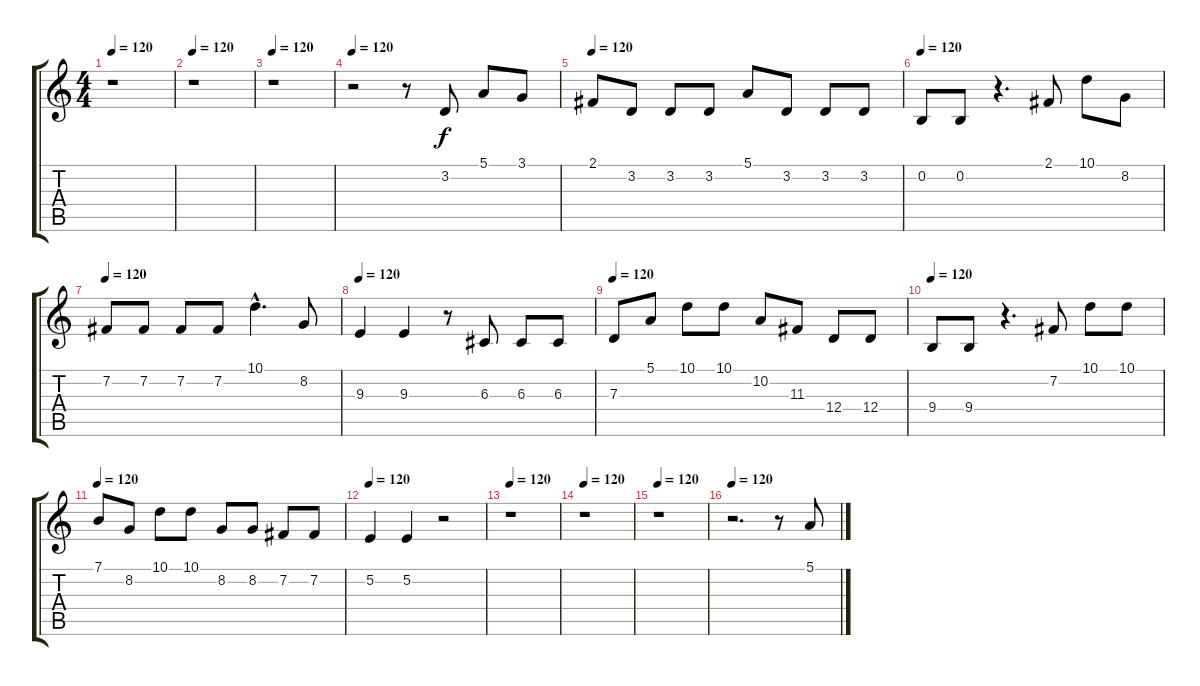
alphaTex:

\track "" {instrument lead6voice}
\staff {score tabs}
\tuning (E4 B3 G3 D3 A2 E2) {hide}
\ts (4 4)
\tempo 120
\clef g2
\ks c
r.1{dy f instrument lead6voice} |
\tempo 120
r.1 |
\tempo 120
r.1 |
\tempo 120
r.2 r.8 3.2.8 5.1.8 3.1.8 |
\tempo 120
2.1.8 3.2.8 3.2.8 3.2.8 5.1.8 3.2.8 3.2.8 3.2.8 |
\tempo 120
0.2.8 0.2.8 r.4{d} 2.1.8 10.1.8 8.2.8 |
\tempo 120
7.2.8 7.2.8 7.2.8 7.2.8 10.1{hac}.4{d} 8.2.8 |
\tempo 120
9.3.4 9.3.4 r.8 6.3.8 6.3.8 6.3.8 |
\tempo 120
7.3.8 5.1.8 10.1.8 10.1.8 10.2.8 11.3.8 12.4.8 12.4.8 |
\tempo 120
9.4.8 9.4.8 r.4{d} 7.2.8 10.1.8 10.1.8 |
\tempo 120
7.1.8 8.2.8 10.1.8 10.1.8 8.2.8 8.2.8 7.2.8 7.2.8 |
\tempo 120
5.2.4 5.2.4 r.2 |
\tempo 120
r.1 |
\tempo 120
r.1 |
\tempo 120
r.1 |
\tempo 120
r.2{d} r.8 5.1.8
